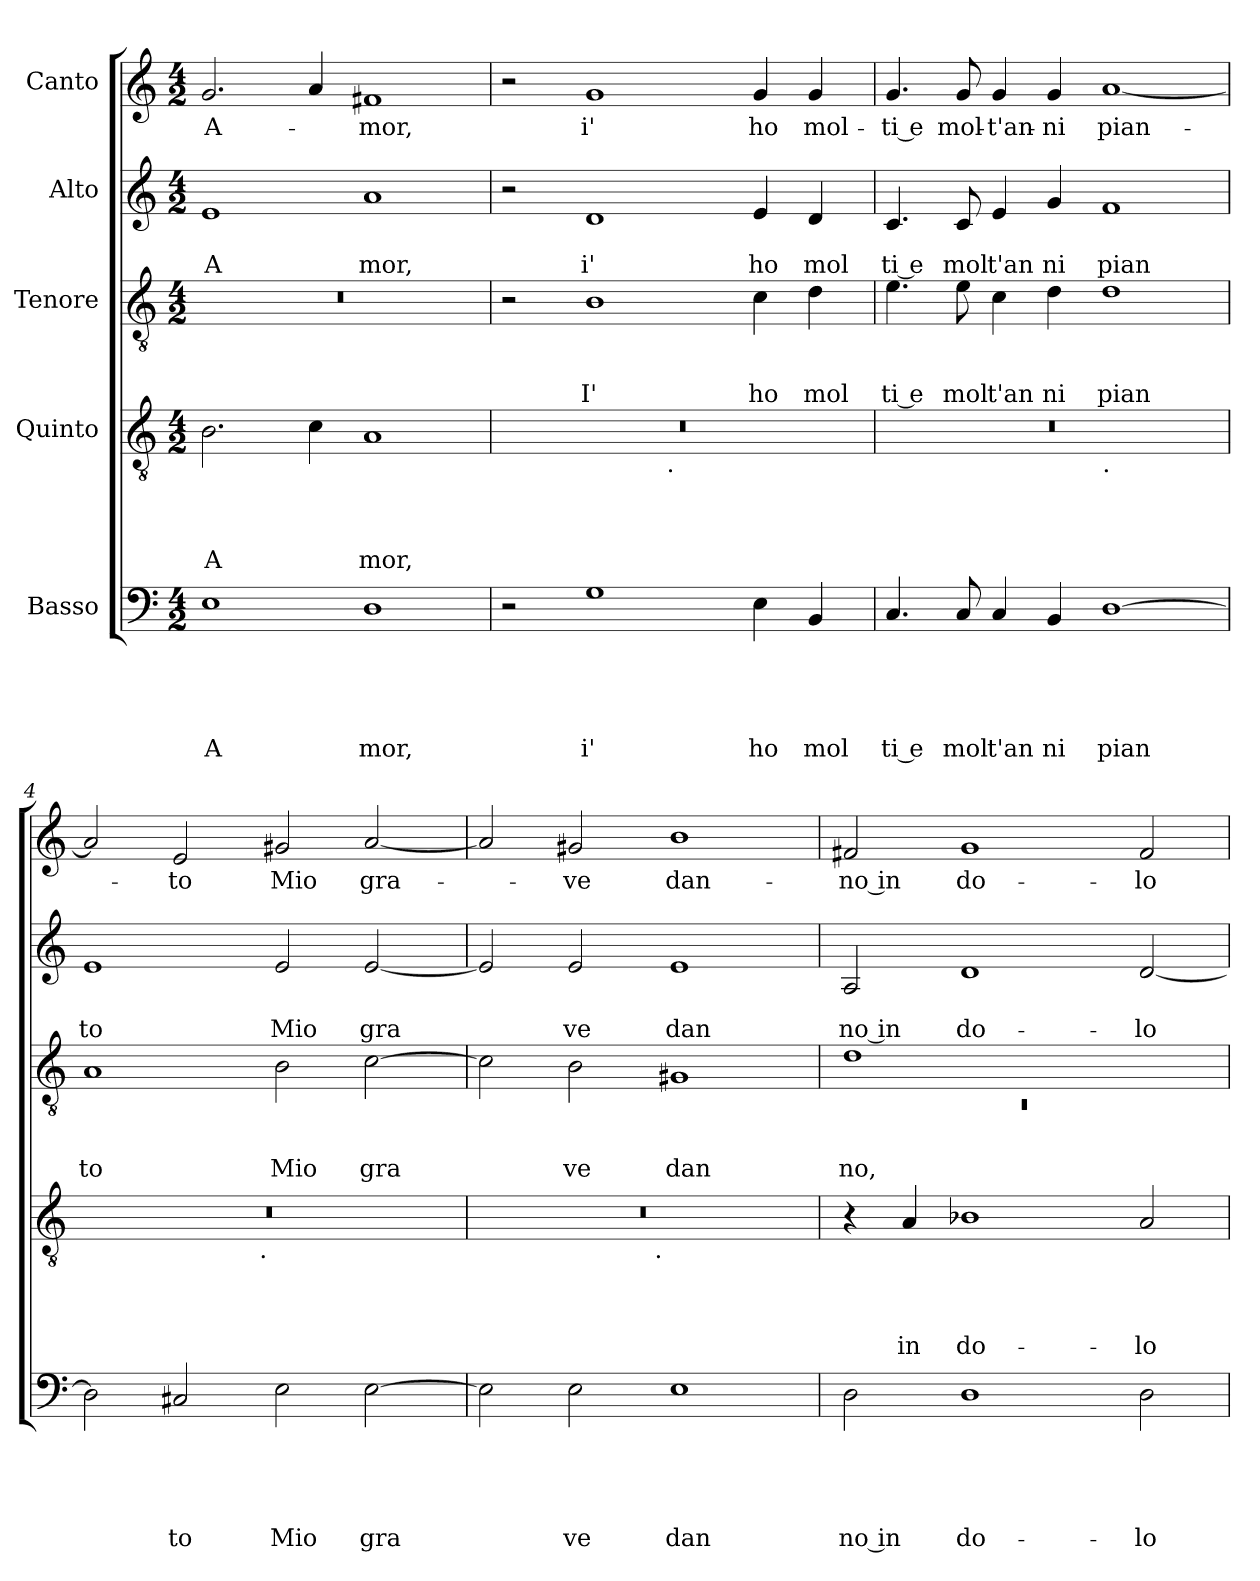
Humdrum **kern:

**kern	**text	**text	**text	**text	**text	**kern	**text	**text	**text	**text	**kern	**text	**text	**text	**kern	**text	**text	**kern	**text
*part5	*part5	*part5	*part5	*part5	*part5	*part4	*part4	*part4	*part4	*part4	*part3	*part3	*part3	*part3	*part2	*part2	*part2	*part1	*part1
*staff5	*staff5	*staff5	*staff5	*staff5	*staff5	*staff4	*staff4	*staff4	*staff4	*staff4	*staff3	*staff3	*staff3	*staff3	*staff2	*staff2	*staff2	*staff1	*staff1
*I"Basso	*	*	*	*	*	*I"Quinto	*	*	*	*	*I"Tenore	*	*	*	*I"Alto	*	*	*I"Canto	*
*clefF4	*	*	*	*	*	*clefGv2	*	*	*	*	*clefGv2	*	*	*	*clefG2	*	*	*clefG2	*
*k[]	*	*	*	*	*	*k[]	*	*	*	*	*k[]	*	*	*	*k[]	*	*	*k[]	*
*C:	*	*	*	*	*	*C:	*	*	*	*	*C:	*	*	*	*C:	*	*	*C:	*
*M4/2	*	*	*	*	*	*M4/2	*	*	*	*	*M4/2	*	*	*	*M4/2	*	*	*M4/2	*
=1	=1	=1	=1	=1	=1	=1	=1	=1	=1	=1	=1	=1	=1	=1	=1	=1	=1	=1	=1
!	!	!	!	!	!LO:LY:b	!	!	!	!	!LO:LY:b	!	!	!	!	!	!	!LO:LY:b	!	!LO:LY:b
1E	.	.	.	.	A	2.B\	.	.	.	A	0r	.	.	.	1e	.	A	2.g/	A-
.	.	.	.	.	.	4c\	.	.	.	.	.	.	.	.	.	.	.	4a/	.
!	!	!	!	!	!LO:LY:b	!	!	!	!	!LO:LY:b	!	!	!	!	!	!	!LO:LY:b	!	!LO:LY:b
1D	.	.	.	.	mor,	1A	.	.	.	mor,	.	.	.	.	1a	.	mor,	1f#X	-mor,
=2	=2	=2	=2	=2	=2	=2	=2	=2	=2	=2	=2	=2	=2	=2	=2	=2	=2	=2	=2
*	*	*	*	*	*	*^	*	*	*	*	*	*	*	*	*	*	*	*	*
2r	.	.	.	.	.	0r	2ryy	.	.	.	.	2r	.	.	.	2r	.	.	2r	.
!	!	!	!	!	!LO:LY:b	!	!	!	!	!	!	!	!	!	!LO:LY:b	!	!	!LO:LY:b	!	!LO:LY:b
1G	.	.	.	.	i'	.	4...ryy	.	.	.	.	1B	.	.	I'	1d	.	i'	1g	i'
!	!	!	!	!	!	!	!LO:TX:b:t=.	!	!	!	!	!	!	!	!	!	!	!	!	!
.	.	.	.	.	.	.	1ryy	.	.	.	.	.	.	.	.	.	.	.	.	.
!	!	!	!	!	!LO:LY:b	!	!	!	!	!	!	!	!	!	!LO:LY:b	!	!	!LO:LY:b	!	!LO:LY:b
4E\	.	.	.	.	ho	.	.	.	.	.	.	4c\	.	.	ho	4e/	.	ho	4g/	ho
!	!	!	!	!	!LO:LY:b	!	!	!	!	!	!	!	!	!	!LO:LY:b	!	!	!LO:LY:b	!	!LO:LY:b
4BB/	.	.	.	.	mol	.	.	.	.	.	.	4d\	.	.	mol	4d/	.	mol	4g/	mol-
.	.	.	.	.	.	.	32ryy	.	.	.	.	.	.	.	.	.	.	.	.	.
=3	=3	=3	=3	=3	=3	=3	=3	=3	=3	=3	=3	=3	=3	=3	=3	=3	=3	=3	=3	=3
!	!	!	!	!	!LO:LY:b:rj	!	!	!	!	!	!	!	!	!	!LO:LY:b:rj	!	!	!LO:LY:b:rj	!	!LO:LY:b:rj
4.C/	.	.	.	.	ti e	0r	1ryy	.	.	.	.	4.e\	.	.	ti e	(4.c/	.	ti e	4.g/	-ti e
!	!	!	!	!	!LO:LY:b	!	!	!	!	!	!	!	!	!	!LO:LY:b	!	!	!LO:LY:b	!	!LO:LY:b
8C/	.	.	.	.	mol	.	.	.	.	.	.	8e\	.	.	mol	8c/	.	mol	8g/	mol-
!	!	!	!	!	!LO:LY:b	!	!	!	!	!	!	!	!	!	!LO:LY:b	!	!	!LO:LY:b	!	!LO:LY:b
4C/	.	.	.	.	t'an	.	.	.	.	.	.	4c\	.	.	t'an	4e/	.	t'an	4g/	-t'an-
!	!	!	!	!	!LO:LY:b	!	!	!	!	!	!	!	!	!	!LO:LY:b	!	!	!LO:LY:b	!	!LO:LY:b
4BB/	.	.	.	.	ni	.	.	.	.	.	.	4d\	.	.	ni	4g/	.	ni	4g/	-ni
!	!	!	!	!	!	!	!LO:TX:b:t=.	!	!	!	!	!	!	!	!	!	!	!	!	!
!	!	!	!	!	!LO:LY:b	!	!	!	!	!	!	!	!	!	!LO:LY:b	!	!	!LO:LY:b	!	!LO:LY:b
[>1D	.	.	.	.	pian	.	1ryy	.	.	.	.	1d	.	.	pian	1f	.	pian	[<1a	pian-
=4	=4	=4	=4	=4	=4	=4	=4	=4	=4	=4	=4	=4	=4	=4	=4	=4	=4	=4	=4	=4
!	!	!	!	!	!	!	!	!	!	!	!	!	!	!	!LO:LY:b	!	!	!LO:LY:b	!	!
2D\]	.	.	.	.	.	0r	2ryy	.	.	.	.	1A	.	.	to	1e	.	to	2a/]	.
!	!	!	!	!	!LO:LY:b	!	!	!	!	!	!	!	!	!	!	!	!	!	!	!LO:LY:b
2C#X/	.	.	.	.	to	.	4...ryy	.	.	.	.	.	.	.	.	.	.	.	2e/	-to
!	!	!	!	!	!	!	!LO:TX:b:t=.	!	!	!	!	!	!	!	!	!	!	!	!	!
.	.	.	.	.	.	.	1ryy	.	.	.	.	.	.	.	.	.	.	.	.	.
!	!	!	!	!	!LO:LY:b	!	!	!	!	!	!	!	!	!	!LO:LY:b	!	!	!LO:LY:b	!	!LO:LY:b
2E\	.	.	.	.	Mio	.	.	.	.	.	.	2B\	.	.	Mio	2e/	.	Mio	2g#X/	Mio
!	!	!	!	!	!LO:LY:b	!	!	!	!	!	!	!	!	!	!LO:LY:b	!	!	!LO:LY:b	!	!LO:LY:b
[>2E\	.	.	.	.	gra	.	.	.	.	.	.	[>2c\	.	.	gra	[<2e/	.	gra	[<2a/	gra-
.	.	.	.	.	.	.	32ryy	.	.	.	.	.	.	.	.	.	.	.	.	.
=5	=5	=5	=5	=5	=5	=5	=5	=5	=5	=5	=5	=5	=5	=5	=5	=5	=5	=5	=5	=5
2E\]	.	.	.	.	.	0r	2ryy	.	.	.	.	2c\]	.	.	.	2e/]	.	.	2a</]	.
!	!	!	!	!	!LO:LY:b	!	!	!	!	!	!	!	!	!	!LO:LY:b	!	!	!LO:LY:b	!	!LO:LY:b
2E\	.	.	.	.	ve	.	4...ryy	.	.	.	.	2B\	.	.	ve	2e/	.	ve	2g#X/	-ve
!	!	!	!	!	!	!	!LO:TX:b:t=.	!	!	!	!	!	!	!	!	!	!	!	!	!
.	.	.	.	.	.	.	1ryy	.	.	.	.	.	.	.	.	.	.	.	.	.
!	!	!	!	!	!LO:LY:b	!	!	!	!	!	!	!	!	!	!LO:LY:b	!	!	!LO:LY:b	!	!LO:LY:b
1E	.	.	.	.	dan	.	.	.	.	.	.	1G#X	.	.	dan	1e	.	dan	1b	dan-
.	.	.	.	.	.	.	32ryy	.	.	.	.	.	.	.	.	.	.	.	.	.
!!LO:LB:g=z
=6	=6	=6	=6	=6	=6	=6	=6	=6	=6	=6	=6	=6	=6	=6	=6	=6	=6	=6	=6	=6
*	*	*	*	*	*	*	*	*	*	*	*	*^	*	*	*	*	*	*	*	*
!	!	!	!	!	!LO:LY:b:rj	!	!	!	!	!	!	!	!LO:N:vis=1	!	!	!LO:LY:b	!	!	!LO:LY:b:rj	!	!LO:LY:b:rj
*	*	*	*	*	*	*v	*v	*	*	*	*	*	*	*	*	*	*	*	*	*	*
2D\	.	.	.	.	no in	4r	.	.	.	.	1d	0rC	.	.	no,	2A/	.	no in	2f#X/	-no in
!	!	!	!	!	!	!	!	!	!	!LO:LY:b	!	!	!	!	!	!	!	!	!	!
.	.	.	.	.	.	4A/	.	.	.	in	.	.	.	.	.	.	.	.	.	.
!	!	!	!	!	!LO:LY:b	!	!	!	!	!LO:LY:b	!	!	!	!	!	!	!	!LO:LY:b	!	!LO:LY:b
1D	.	.	.	.	do-	1B-X	.	.	.	do-	.	.	.	.	.	1d	.	do-	1g	do-
.	.	.	.	.	.	.	.	.	.	.	1ryy	.	.	.	.	.	.	.	.	.
!	!	!	!	!	!LO:LY:b	!	!	!	!	!LO:LY:b	!	!	!	!	!	!	!	!LO:LY:b	!	!LO:LY:b
2D\	.	.	.	.	-lo-	2A/	.	.	.	-lo-	.	.	.	.	.	[<2d/	.	-lo-	2f#/	-lo-
*	*	*	*	*	*	*	*	*	*	*	*v	*v	*	*	*	*	*	*	*	*
=	=	=	=	=	=	=	=	=	=	=	=	=	=	=	=	=	=	=	=
*-	*-	*-	*-	*-	*-	*-	*-	*-	*-	*-	*-	*-	*-	*-	*-	*-	*-	*-	*-
